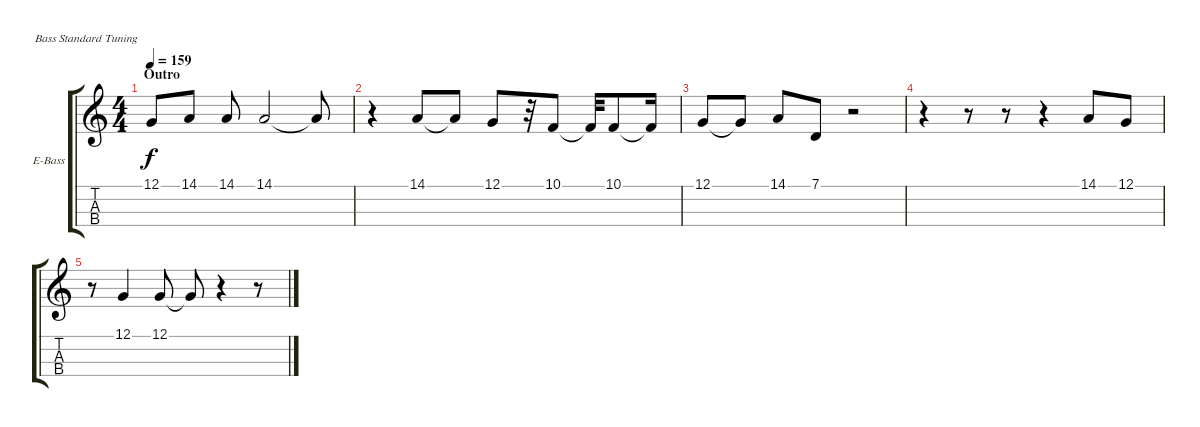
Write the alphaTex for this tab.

\bracketExtendMode groupsimilarinstruments
\firstSystemTrackNameOrientation horizontal
\otherSystemsTrackNameOrientation horizontal
\track ("Bass" "E-Bass") {instrument electricbassfinger}
\staff {score tabs}
\tuning (G2 D2 A1 E1)
\ts (4 4)
\section ("" "Outro")
\tempo 159
\clef g2
\scale
0.333333
\ks c
12.1.8{dy f} 14.1.8 14.1.8 14.1.2 14.1{t}.8 |
\scale
0.333333 r.4 14.1.8 14.1{t}.8 12.1.8 r.32 10.1.8 10.1{t}.32 10.1.8 10.1{t}.16 |
\scale
0.333333 12.1.8 12.1{t}.8 14.1.8 7.1.8 r.2 |
\scale
0.333333 r.4 r.8 r.8 r.4 14.1.8 12.1.8 |
\scale
0.333333 r.8 12.1.4 12.1.8 12.1{t}.8 r.4 r.8
